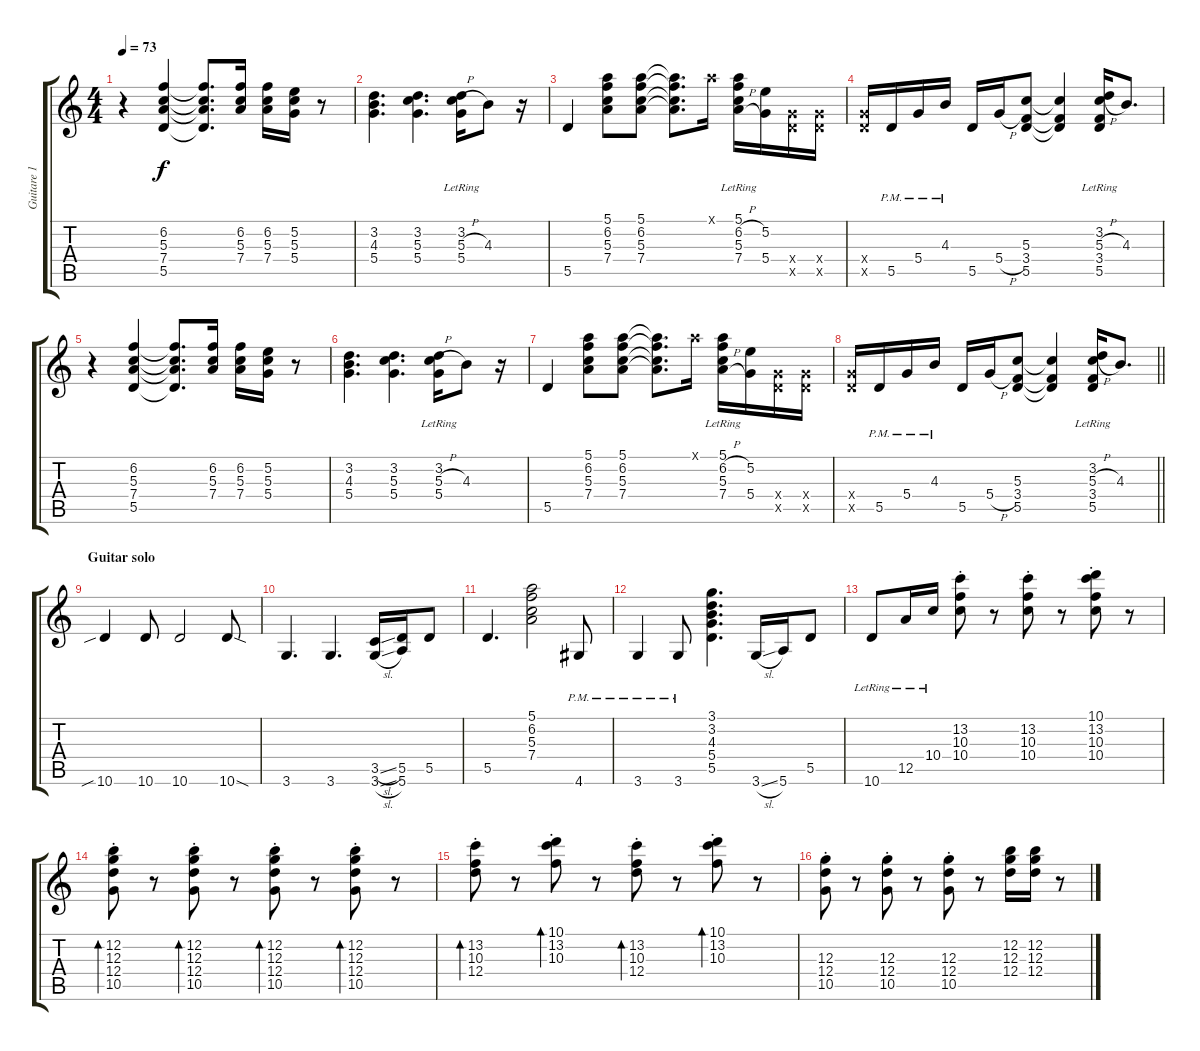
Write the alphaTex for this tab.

\track ("Guitare 1" "Guitare 1") {instrument electricguitarclean}
\staff {score tabs}
\tuning (E4 B3 G3 D3 A2 E2) {hide}
\ts (4 4)
\tempo 73
\clef g2
\ks c
r.4{dy f} (6.2 5.3 7.4 5.5).4 (6.2{t} 5.3{t} 7.4{t} 5.5{t}).8{d} (6.2 5.3 7.4).16 (6.2 5.3 7.4).16 (5.2 5.3 5.4).16 r.8 |
(3.2 4.3 5.4).4{d} (3.2 5.3 5.4).4{d} (3.2{lr} 5.3{h lr} 5.4{lr}).16 4.3.8 r.16 |
5.5.4 (5.1 6.2 5.3 7.4).8 (5.1 6.2 5.3 7.4).8 (5.1{t} 6.2{t} 5.3{t} 7.4{t}).8{d} 5.1{x}.16 (5.1{lr} 6.2{h lr} 5.3{lr} 7.4{h lr}).16 (5.2 5.4).16 (5.4{x} 5.5{x}).16 (5.4{x} 5.5{x}).16 |
(5.4{x} 5.5{x}).16 5.5{pm}.16 5.4{pm}.16 4.3{pm}.16 5.5.16 5.4{h}.16 (5.3 3.4 5.5).8 (5.3{t} 3.4{t} 5.5{t}).4 (3.2{lr} 5.3{h lr} 3.4{lr} 5.5{lr}).16 4.3.8{d} |
r.4 (6.2 5.3 7.4 5.5).4 (6.2{t} 5.3{t} 7.4{t} 5.5{t}).8{d} (6.2 5.3 7.4).16 (6.2 5.3 7.4).16 (5.2 5.3 5.4).16 r.8 |
(3.2 4.3 5.4).4{d} (3.2 5.3 5.4).4{d} (3.2{lr} 5.3{h lr} 5.4{lr}).16 4.3.8 r.16 |
5.5.4 (5.1 6.2 5.3 7.4).8 (5.1 6.2 5.3 7.4).8 (5.1{t} 6.2{t} 5.3{t} 7.4{t}).8{d} 5.1{x}.16 (5.1{lr} 6.2{h lr} 5.3{lr} 7.4{h lr}).16 (5.2 5.4).16 (5.4{x} 5.5{x}).16 (5.4{x} 5.5{x}).16 |
\barLineRight lightlight
(5.4{x} 5.5{x}).16 5.5{pm}.16 5.4{pm}.16 4.3{pm}.16 5.5.16 5.4{h}.16 (5.3 3.4 5.5).8 (5.3{t} 3.4{t} 5.5{t}).4 (3.2{lr} 5.3{h lr} 3.4{lr} 5.5{lr}).16 4.3.8{d} |
\section ("" "Guitar solo")
10.6{sib}.4 10.6.8 10.6.2 10.6{sod}.8 |
3.6.4{d} 3.6.4{d} (3.5{sl} 3.6{sl}).16 (5.5 5.6).16 5.5.8 |
5.5.4{d} (5.1 6.2 5.3 7.4).2 4.6{pm}.8 |
3.6{pm}.4 3.6{pm}.8 (3.1 3.2 4.3 5.4 5.5).4{d} 3.6{sl}.16 5.6.16 5.5.8 |
10.6{lr}.8 12.5{lr}.16 10.4{lr}.16 (13.2{st} 10.3{st} 10.4{st}).8 r.8 (13.2{st} 10.3{st} 10.4{st}).8 r.8 (10.1{st} 13.2{st} 10.3{st} 10.4{st}).8 r.8 |
(12.2{st} 12.3{st} 12.4{st} 10.5{st}).8{bd 60} r.8 (12.2{st} 12.3{st} 12.4{st} 10.5{st}).8{bd 60} r.8 (12.2{st} 12.3{st} 12.4{st} 10.5{st}).8{bd 60} r.8 (12.2{st} 12.3{st} 12.4{st} 10.5{st}).8{bd 60} r.8 |
(13.2{st} 10.3{st} 12.4{st}).8{bd 60} r.8 (10.1{st} 13.2{st} 10.3{st}).8{bd 60} r.8 (13.2{st} 10.3{st} 12.4{st}).8{bd 60} r.8 (10.1{st} 13.2{st} 10.3{st}).8{bd 60} r.8 |
(12.3{st} 12.4{st} 10.5{st}).8 r.8 (12.3{st} 12.4{st} 10.5{st}).8 r.8 (12.3{st} 12.4{st} 10.5{st}).8 r.8 (12.2 12.3 12.4).16 (12.2 12.3 12.4).16 r.8
